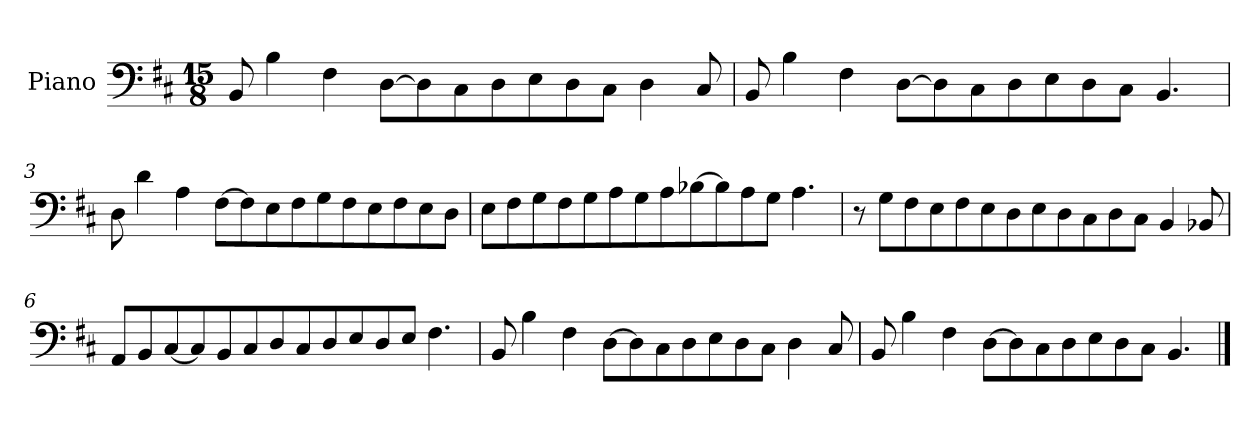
**kern
*part1
*staff1
*I"Piano
*I'Pno.
*clefF4
*k[f#c#]
*M15/8
=1
8BB/
4B\
4F#\
[8D\L
8D\]
8C#\
8D\
8E\
8D\
8C#\J
4D\
8C#/
=2
8BB/
4B\
4F#\
[8D\L
8D\]
8C#\
8D\
8E\
8D\
8C#\J
4.BB/
=3
8D\
4d\
4A\
[8F#\L
8F#\]
8E\
8F#\
8G\
8F#\
8E\
8F#\
8E\
8D\J
!!LO:LB:g=z
=4
8E\L
8F#\
8G\
8F#\
8G\
8A\
8G\
8A\
[8B-X\
8B-\]
8A\
8G\J
4.A\
=5
8r
8G\L
8F#\
8E\
8F#\
8E\
8D\
8E\
8D\
8C#\
8D\
8C#\J
4BB/
8BB-X/
=6
8AA/L
8BB/
[8C#/
8C#/]
8BB/
8C#/
8D/
8C#/
8D/
8E/
8D/
8E/J
4.F#\
!!LO:LB:g=z
=7
8BB/
4B\
4F#\
[8D\L
8D\]
8C#\
8D\
8E\
8D\
8C#\J
4D\
8C#/
=8
8BB/
4B\
4F#\
[8D\L
8D\]
8C#\
8D\
8E\
8D\
8C#\J
4.BB/
==
*-
